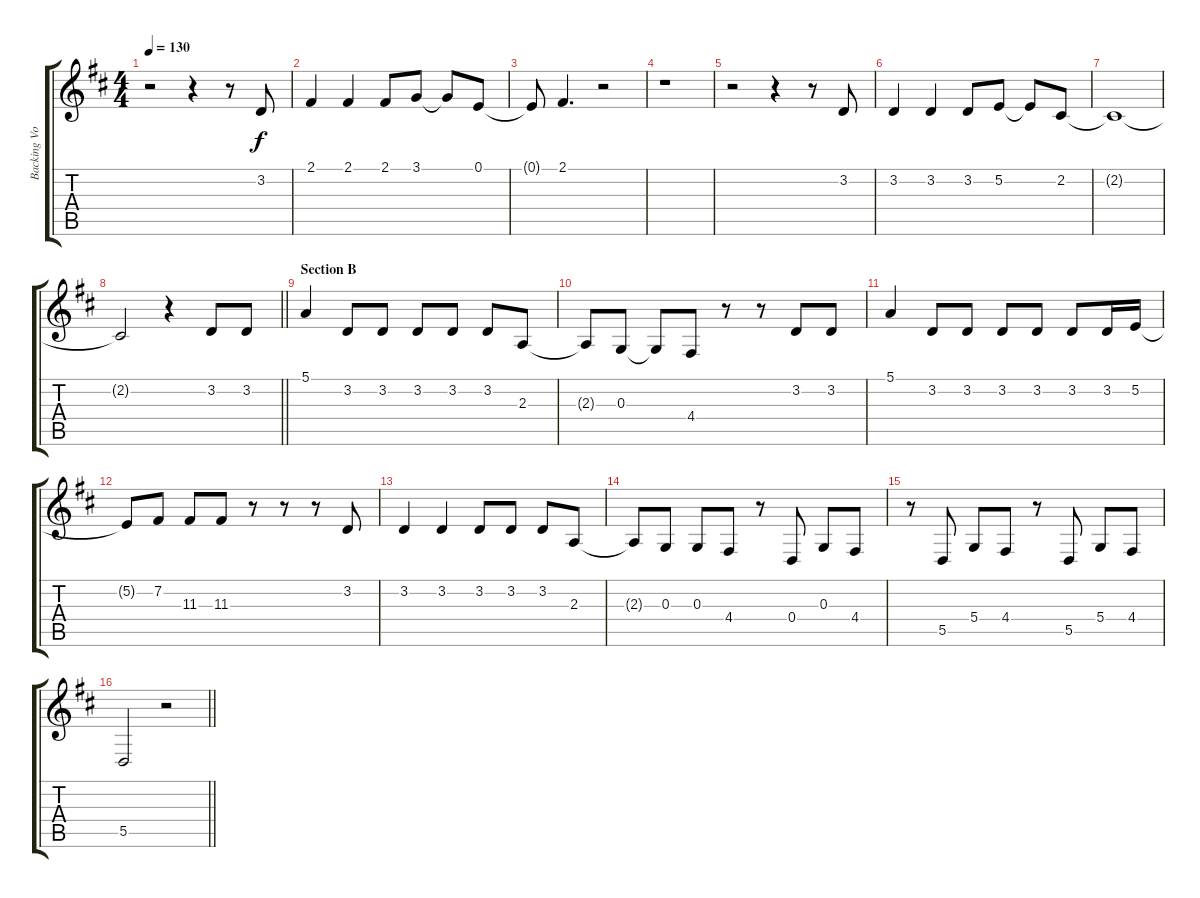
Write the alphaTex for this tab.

\track ("Backing Vocals" "Backing Vo") {instrument tenorsax}
\staff {score tabs}
\tuning (E4 B3 G3 D3 A2 E2) {hide}
\ts (4 4)
\tempo 130
\clef g2
\ks d
r.2{dy f} r.4 r.8 3.2.8 |
2.1.4 2.1.4 2.1.8 3.1.8 3.1{t}.8 0.1.8 |
0.1{t}.8 2.1.4{d} r.2 |
r.1 |
r.2 r.4 r.8 3.2.8 |
3.2.4 3.2.4 3.2.8 5.2.8 5.2{t}.8 2.2.8 |
2.2{t}.1 |
\barLineRight lightlight
2.2{t}.2 r.4 3.2.8 3.2.8 |
\section ("" "Section B")
5.1.4 3.2.8 3.2.8 3.2.8 3.2.8 3.2.8 2.3.8 |
2.3{t}.8 0.3.8 0.3{t}.8 4.4.8 r.8 r.8 3.2.8 3.2.8 |
5.1.4 3.2.8 3.2.8 3.2.8 3.2.8 3.2.8 3.2.16 5.2.16 |
5.2{t}.8 7.2.8 11.3.8 11.3.8 r.8 r.8 r.8 3.2.8 |
3.2.4 3.2.4 3.2.8 3.2.8 3.2.8 2.3.8 |
2.3{t}.8 0.3.8 0.3.8 4.4.8 r.8 0.4.8 0.3.8 4.4.8 |
r.8 5.5.8 5.4.8 4.4.8 r.8 5.5.8 5.4.8 4.4.8 |
\barLineRight lightlight
5.5.2 r.2
